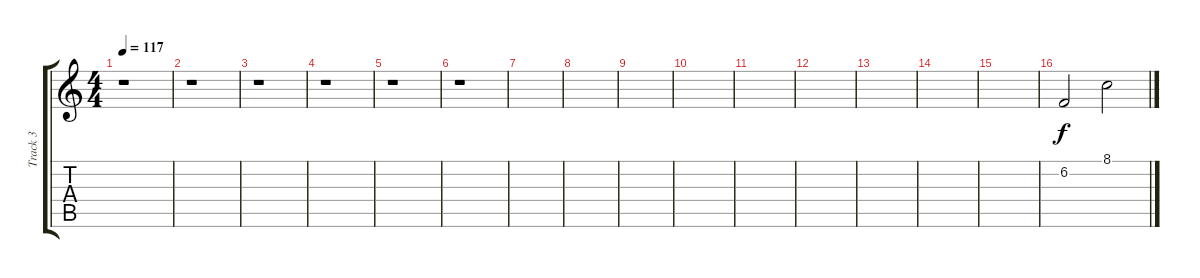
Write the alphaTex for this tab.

\track ("Track 3" "Track 3") {instrument pad8sweep}
\staff {score tabs}
\tuning (E4 B3 G3 D3 A2 E2) {hide}
\ts (4 4)
\tempo 117
\clef g2
\ks c
r.1{dy f} |
r.1 |
r.1 |
r.1 |
r.1 |
r.1 |
|
|
|
|
|
|
|
|
|
6.2.2 8.1.2
